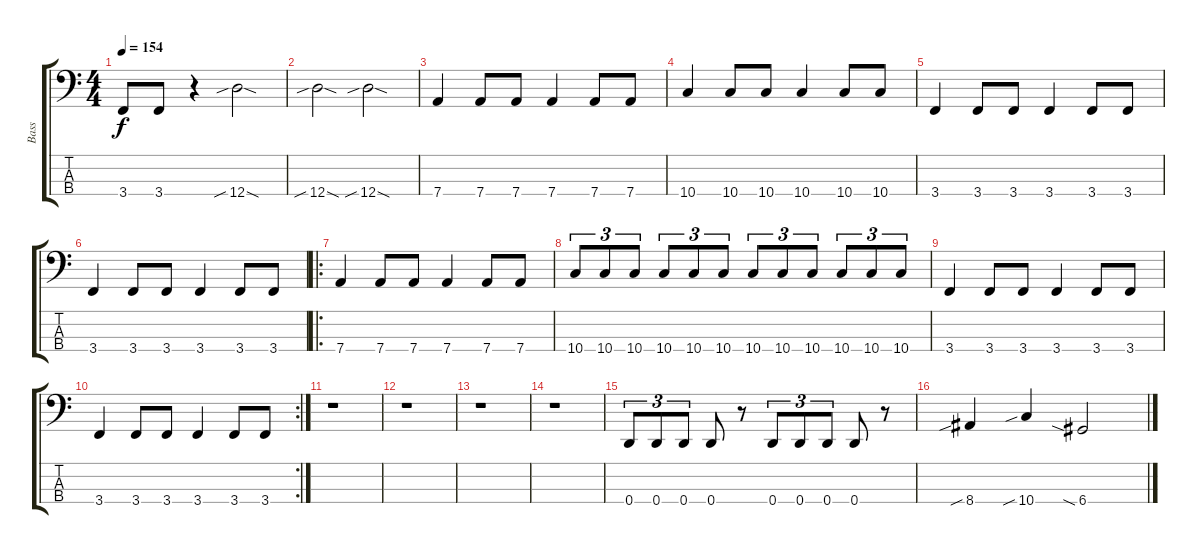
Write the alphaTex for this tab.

\track ("Bass " "Bass ") {instrument electricbasspick}
\staff {score tabs}
\tuning (G2 D2 A1 D1) {hide}
\ts (4 4)
\tempo 154
\clef f4
\ks c
3.4.8{dy f} 3.4.8 r.4 12.4{sib sod}.2 |
12.4{sib sod}.2 12.4{sib sod}.2 |
7.4.4 7.4.8 7.4.8 7.4.4 7.4.8 7.4.8 |
10.4.4 10.4.8 10.4.8 10.4.4 10.4.8 10.4.8 |
3.4.4 3.4.8 3.4.8 3.4.4 3.4.8 3.4.8 |
3.4.4 3.4.8 3.4.8 3.4.4 3.4.8 3.4.8 |
\ro
7.4.4 7.4.8 7.4.8 7.4.4 7.4.8 7.4.8 |
10.4.8{tu (3 2)} 10.4.8{tu (3 2)} 10.4.8{tu (3 2)} 10.4.8{tu (3 2)} 10.4.8{tu (3 2)} 10.4.8{tu (3 2)} 10.4.8{tu (3 2)} 10.4.8{tu (3 2)} 10.4.8{tu (3 2)} 10.4.8{tu (3 2)} 10.4.8{tu (3 2)} 10.4.8{tu (3 2)} |
3.4.4 3.4.8 3.4.8 3.4.4 3.4.8 3.4.8 |
\rc 2
3.4.4 3.4.8 3.4.8 3.4.4 3.4.8 3.4.8 |
r.1 |
r.1 |
r.1 |
r.1 |
0.4.8{tu (3 2)} 0.4.8{tu (3 2)} 0.4.8{tu (3 2)} 0.4.8 r.8 0.4.8{tu (3 2)} 0.4.8{tu (3 2)} 0.4.8{tu (3 2)} 0.4.8 r.8 |
8.4{sib}.4 10.4{sib}.4 6.4{sia}.2
